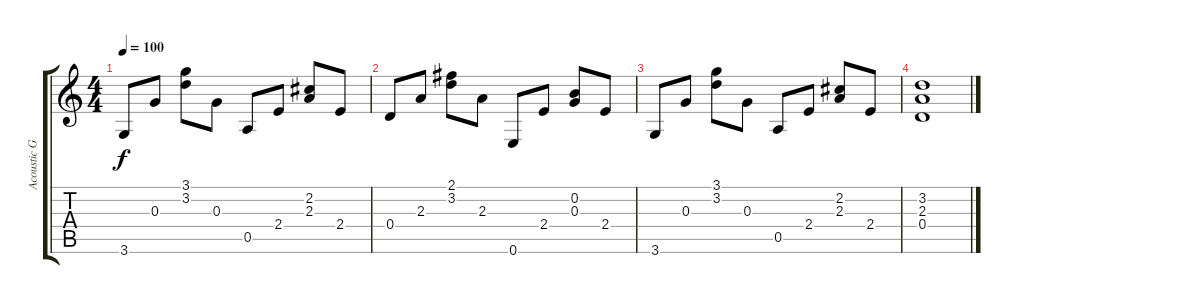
\track ("Acoustic Guitar" "Acoustic G") {instrument acousticguitarnylon}
\staff {score tabs}
\tuning (E4 B3 G3 D3 A2 E2) {hide}
\ts (4 4)
\tempo 100
\clef g2
\ks c
3.6.8{dy f} 0.3.8 (3.1 3.2).8 0.3.8 0.5.8 2.4.8 (2.2 2.3).8 2.4.8 |
0.4.8 2.3.8 (2.1 3.2).8 2.3.8 0.6.8 2.4.8 (0.2 0.3).8 2.4.8 |
3.6.8 0.3.8 (3.1 3.2).8 0.3.8 0.5.8 2.4.8 (2.2 2.3).8 2.4.8 |
(3.2 2.3 0.4).1
